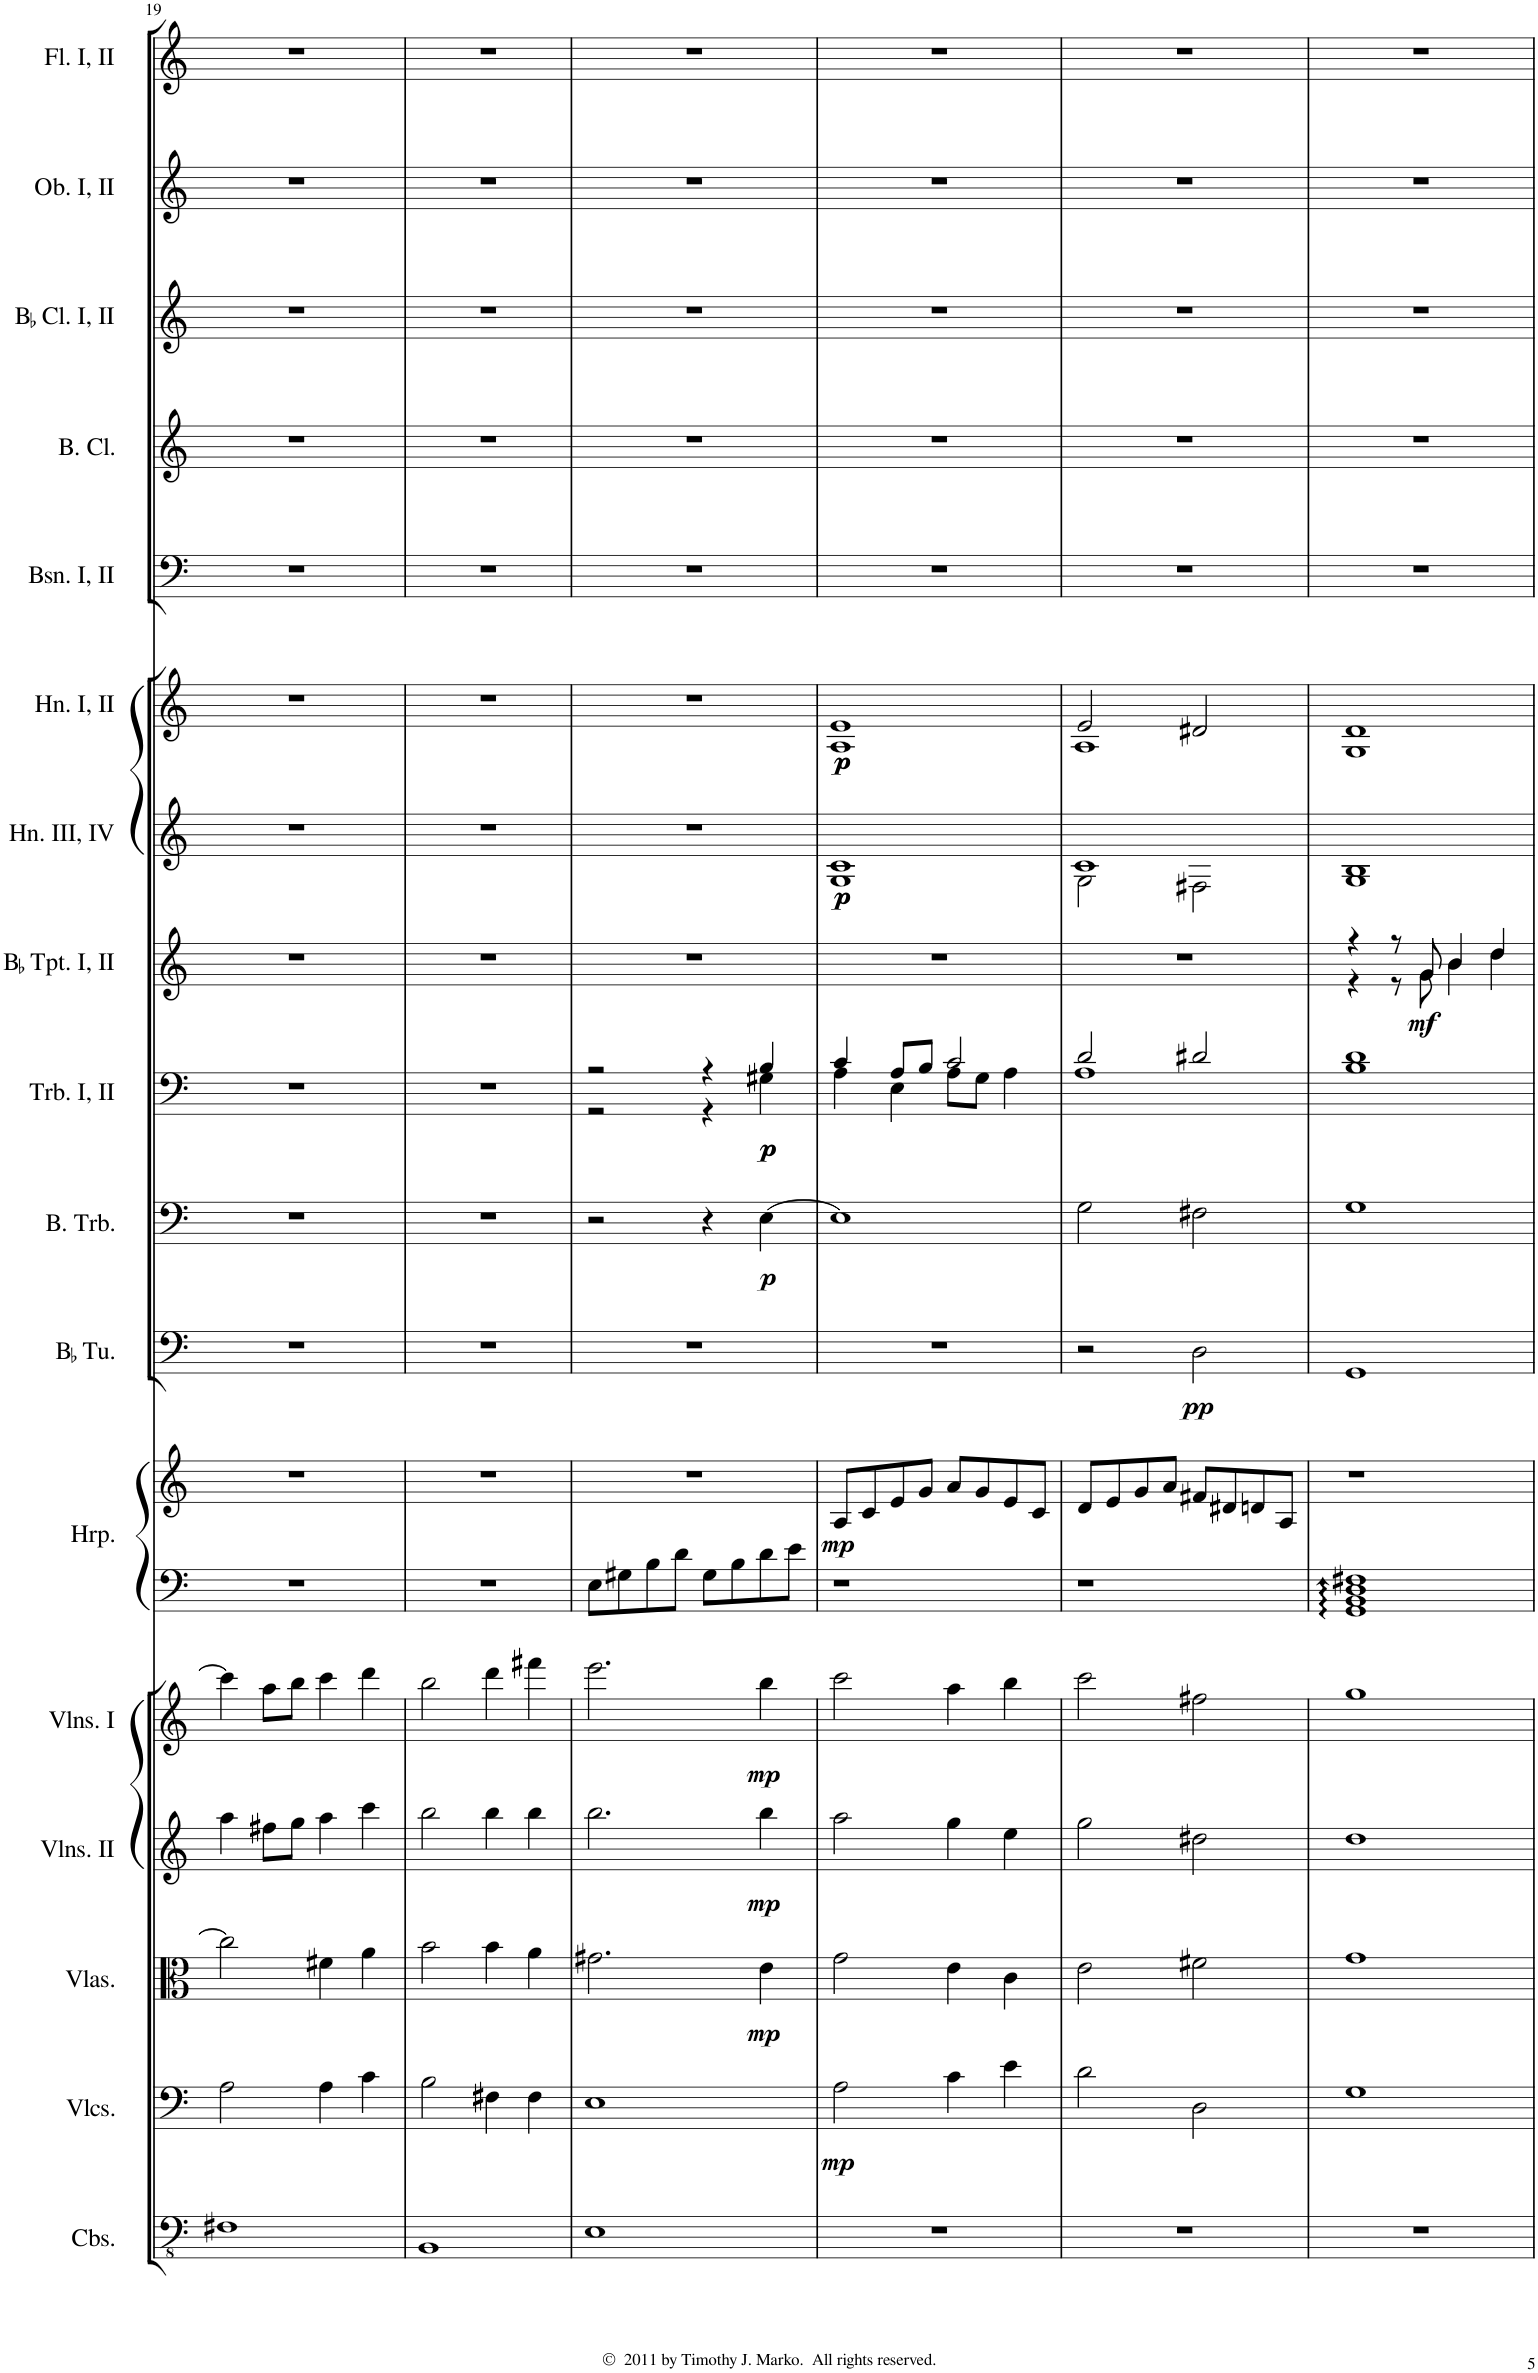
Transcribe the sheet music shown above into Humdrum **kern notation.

**kern	**kern	**dynam	**kern	**dynam	**kern	**dynam	**kern	**dynam	**kern	**kern	**dynam	**kern	**dynam	**kern	**dynam	**kern	**dynam	**kern	**dynam	**kern	**dynam	**kern	**dynam	**kern	**kern	**kern	**kern	**kern
*part17	*part16	*part16	*part15	*part15	*part14	*part14	*part13	*part13	*part12	*part12	*part12	*part11	*part11	*part10	*part10	*part9	*part9	*part8	*part8	*part7	*part7	*part6	*part6	*part5	*part4	*part3	*part2	*part1
*staff18	*staff17	*staff17	*staff16	*staff16	*staff15	*staff15	*staff14	*staff14	*staff13	*staff12	*staff12/13	*staff11	*staff11	*staff10	*staff10	*staff9	*staff9	*staff8	*staff8	*staff7	*staff7	*staff6	*staff6	*staff5	*staff4	*staff3	*staff2	*staff1
*I"Contrabasses	*I"Violoncellos	*	*I"Violas	*	*I"Violins II	*	*I"Violins I	*	*I"Harp	*	*	*I"BaccidentalFlat Tuba	*	*I"Bass Trombone	*	*I"Trombone I &amp; II	*	*I"BaccidentalFlat Trumpet I &amp; II	*	*I"Horn III &amp; IV	*	*I"Horn I &amp; II	*	*I"Bassoon I &amp; II	*I"Bass Clarinet	*I"BaccidentalFlat Clarinet I &amp; II	*I"Oboe I &amp; II	*I"Flute I &amp; II
*I'Cbs.	*I'Vlcs.	*	*I'Vlas.	*	*I'Vlns. II	*	*I'Vlns. I	*	*I'Hrp.	*	*	*I'BaccidentalFlat Tu.	*	*I'B. Trb.	*	*I'Trb. I, II	*	*I'BaccidentalFlat Tpt. I, II	*	*I'Hn. III, IV	*	*I'Hn. I, II	*	*I'Bsn. I, II	*I'B. Cl.	*I'BaccidentalFlat Cl. I, II	*I'Ob. I, II	*I'Fl. I, II
!!LO:PB:g=z
*clefFv4	*clefF4	*	*clefC3	*	*clefG2	*	*clefG2	*	*clefF4	*clefG2	*	*clefF4	*	*clefF4	*	*clefF4	*	*clefG2	*	*clefG2	*	*clefG2	*	*clefF4	*clefG2	*clefG2	*clefG2	*clefG2
*	*	*	*	*	*	*	*	*	*	*	*	*	*	*	*	*	*	*ITrd1c2	*	*ITrd4c7	*	*ITrd4c7	*	*	*ITrd8c14	*ITrd1c2	*	*
*k[]	*k[]	*	*k[]	*	*k[]	*	*k[]	*	*k[]	*k[]	*	*k[]	*	*k[]	*	*k[]	*	*k[]	*	*k[]	*	*k[]	*	*k[]	*k[]	*k[]	*k[]	*k[]
=19	=19	=19	=19	=19	=19	=19	=19	=19	=19	=19	=19	=19	=19	=19	=19	=19	=19	=19	=19	=19	=19	=19	=19	=19	=19	=19	=19	=19
1FF#X	2A\	.	2cc\]	.	4aa\	.	4ccc\]	.	1r	1r	.	1r	.	1r	.	1r	.	1r	.	1r	.	1r	.	1r	1r	1r	1r	1r
.	.	.	.	.	8ff#X\L	.	8aa\L	.	.	.	.	.	.	.	.	.	.	.	.	.	.	.	.	.	.	.	.	.
.	.	.	.	.	8gg\J	.	8bb\J	.	.	.	.	.	.	.	.	.	.	.	.	.	.	.	.	.	.	.	.	.
.	4A\	.	4f#X\	.	4aa\	.	4ccc\	.	.	.	.	.	.	.	.	.	.	.	.	.	.	.	.	.	.	.	.	.
.	4c\	.	4a\	.	4ccc\	.	4ddd\	.	.	.	.	.	.	.	.	.	.	.	.	.	.	.	.	.	.	.	.	.
=20	=20	=20	=20	=20	=20	=20	=20	=20	=20	=20	=20	=20	=20	=20	=20	=20	=20	=20	=20	=20	=20	=20	=20	=20	=20	=20	=20	=20
1BBB	2B\	.	2b\	.	2bb\	.	2bb\	.	1r	1r	.	1r	.	1r	.	1r	.	1r	.	1r	.	1r	.	1r	1r	1r	1r	1r
.	4F#X\	.	4b\	.	4bb\	.	4ddd\	.	.	.	.	.	.	.	.	.	.	.	.	.	.	.	.	.	.	.	.	.
.	4F#\	.	4a\	.	4bb\	.	4fff#X\	.	.	.	.	.	.	.	.	.	.	.	.	.	.	.	.	.	.	.	.	.
=21	=21	=21	=21	=21	=21	=21	=21	=21	=21	=21	=21	=21	=21	=21	=21	=21	=21	=21	=21	=21	=21	=21	=21	=21	=21	=21	=21	=21
*	*	*	*	*	*	*	*	*	*	*	*	*	*	*	*	*^	*	*	*	*	*	*	*	*	*	*	*	*
1EE	1E	.	2.g#X\	.	2.bb\	.	2.eee\	.	8E\L	1r	.	1r	.	2r	.	2r	2r	.	1r	.	1r	.	1r	.	1r	1r	1r	1r	1r
.	.	.	.	.	.	.	.	.	8G#X\	.	.	.	.	.	.	.	.	.	.	.	.	.	.	.	.	.	.	.	.
.	.	.	.	.	.	.	.	.	8B\	.	.	.	.	.	.	.	.	.	.	.	.	.	.	.	.	.	.	.	.
.	.	.	.	.	.	.	.	.	8d\J	.	.	.	.	.	.	.	.	.	.	.	.	.	.	.	.	.	.	.	.
.	.	.	.	.	.	.	.	.	8G#\L	.	.	.	.	4r	.	4r	4r	.	.	.	.	.	.	.	.	.	.	.	.
.	.	.	.	.	.	.	.	.	8B\	.	.	.	.	.	.	.	.	.	.	.	.	.	.	.	.	.	.	.	.
!	!	!	!	!LO:DY:b	!	!LO:DY:b	!	!LO:DY:b	!	!	!	!	!	!	!LO:DY:b	!	!	!LO:DY:b	!	!	!	!	!	!	!	!	!	!	!
!	!	!	!	!	!	!	!	!	!	!	!	!	!	!	!	!	!	!LO:DY:n=1:b	!	!	!	!	!	!	!	!	!	!	!
.	.	.	4e\	mp	4bb\	mp	4bb\	mp	8d\	.	.	.	.	[4E\	p	4B/	4G#X\	p p	.	.	.	.	.	.	.	.	.	.	.
.	.	.	.	.	.	.	.	.	8e\J	.	.	.	.	.	.	.	.	.	.	.	.	.	.	.	.	.	.	.	.
=22	=22	=22	=22	=22	=22	=22	=22	=22	=22	=22	=22	=22	=22	=22	=22	=22	=22	=22	=22	=22	=22	=22	=22	=22	=22	=22	=22	=22	=22
*	*	*	*	*	*	*	*	*	*	*	*	*	*	*	*	*	*	*	*	*	*^	*	*^	*	*	*	*	*	*
!	!	!LO:DY:b	!	!	!	!	!	!	!	!	!LO:DY:b	!	!	!	!	!	!	!	!	!	!	!	!LO:DY:b	!	!	!	!	!	!	!	!
!	!	!	!	!	!	!	!	!	!	!	!	!	!	!	!	!	!	!	!	!	!	!	!LO:DY:n=1:b	!	!	!LO:DY:b	!	!	!	!	!
!	!	!	!	!	!	!	!	!	!	!	!	!	!	!	!	!	!	!	!	!	!	!	!	!	!	!LO:DY:n=1:b	!	!	!	!	!
1r	2A\	mp	2g\	.	2aa\	.	2ccc\	.	1r	8A/L	mp	1r	.	1E]	.	4c/	4A\	.	1r	.	1c	1G	p p	1e	1A	p p	1r	1r	1r	1r	1r
.	.	.	.	.	.	.	.	.	.	8c/	.	.	.	.	.	.	.	.	.	.	.	.	.	.	.	.	.	.	.	.	.
.	.	.	.	.	.	.	.	.	.	8e/	.	.	.	.	.	8A/L	4E\	.	.	.	.	.	.	.	.	.	.	.	.	.	.
.	.	.	.	.	.	.	.	.	.	8g/J	.	.	.	.	.	8B/J	.	.	.	.	.	.	.	.	.	.	.	.	.	.	.
.	4c\	.	4e\	.	4gg\	.	4aa\	.	.	8a/L	.	.	.	.	.	2c/	8A\L	.	.	.	.	.	.	.	.	.	.	.	.	.	.
.	.	.	.	.	.	.	.	.	.	8g/	.	.	.	.	.	.	8G\J	.	.	.	.	.	.	.	.	.	.	.	.	.	.
.	4e\	.	4c\	.	4ee\	.	4bb\	.	.	8e/	.	.	.	.	.	.	4A\	.	.	.	.	.	.	.	.	.	.	.	.	.	.
.	.	.	.	.	.	.	.	.	.	8c/J	.	.	.	.	.	.	.	.	.	.	.	.	.	.	.	.	.	.	.	.	.
=23	=23	=23	=23	=23	=23	=23	=23	=23	=23	=23	=23	=23	=23	=23	=23	=23	=23	=23	=23	=23	=23	=23	=23	=23	=23	=23	=23	=23	=23	=23	=23
1r	2d\	.	2e\	.	2gg\	.	2ccc\	.	1r	8d/L	.	2r	.	2G\	.	2d/	1A	.	1r	.	1c	2G\	.	2e/	1A	.	1r	1r	1r	1r	1r
.	.	.	.	.	.	.	.	.	.	8e/	.	.	.	.	.	.	.	.	.	.	.	.	.	.	.	.	.	.	.	.	.
.	.	.	.	.	.	.	.	.	.	8g/	.	.	.	.	.	.	.	.	.	.	.	.	.	.	.	.	.	.	.	.	.
.	.	.	.	.	.	.	.	.	.	8a/J	.	.	.	.	.	.	.	.	.	.	.	.	.	.	.	.	.	.	.	.	.
!	!	!	!	!	!	!	!	!	!	!	!	!	!LO:DY:b	!	!	!	!	!	!	!	!	!	!	!	!	!	!	!	!	!	!
.	2D\	.	2f#X\	.	2dd#X\	.	2ff#X\	.	.	8f#X/L	.	2D\	pp	2F#X\	.	2d#X/	.	.	.	.	.	2F#X\	.	2d#X/	.	.	.	.	.	.	.
.	.	.	.	.	.	.	.	.	.	8d#X/	.	.	.	.	.	.	.	.	.	.	.	.	.	.	.	.	.	.	.	.	.
.	.	.	.	.	.	.	.	.	.	8dn/	.	.	.	.	.	.	.	.	.	.	.	.	.	.	.	.	.	.	.	.	.
.	.	.	.	.	.	.	.	.	.	8A/J	.	.	.	.	.	.	.	.	.	.	.	.	.	.	.	.	.	.	.	.	.
=24	=24	=24	=24	=24	=24	=24	=24	=24	=24	=24	=24	=24	=24	=24	=24	=24	=24	=24	=24	=24	=24	=24	=24	=24	=24	=24	=24	=24	=24	=24	=24
*	*	*	*	*	*	*	*	*	*	*	*	*	*	*	*	*	*	*	*^	*	*	*	*	*	*	*	*	*	*	*	*
1r	1G	.	1g	.	1dd	.	1gg	.	1GG 1BB 1D 1F#X	1r	.	1GG	.	1G	.	1d	1B	.	4r	4r	.	1B	1G	.	1d	1G	.	1r	1r	1r	1r	1r
.	.	.	.	.	.	.	.	.	.	.	.	.	.	.	.	.	.	.	8r	8r	.	.	.	.	.	.	.	.	.	.	.	.
!	!	!	!	!	!	!	!	!	!	!	!	!	!	!	!	!	!	!	!	!	!LO:DY:b	!	!	!	!	!	!	!	!	!	!	!
.	.	.	.	.	.	.	.	.	.	.	.	.	.	.	.	.	.	.	8g/	8g\	mf	.	.	.	.	.	.	.	.	.	.	.
.	.	.	.	.	.	.	.	.	.	.	.	.	.	.	.	.	.	.	4b/	4b\	.	.	.	.	.	.	.	.	.	.	.	.
.	.	.	.	.	.	.	.	.	.	.	.	.	.	.	.	.	.	.	4dd/	4dd\	.	.	.	.	.	.	.	.	.	.	.	.
*	*	*	*	*	*	*	*	*	*	*	*	*	*	*	*	*v	*v	*	*	*	*	*v	*v	*	*v	*v	*	*	*	*	*	*
*	*	*	*	*	*	*	*	*	*	*	*	*	*	*	*	*	*	*v	*v	*	*	*	*	*	*	*	*	*	*
=	=	=	=	=	=	=	=	=	=	=	=	=	=	=	=	=	=	=	=	=	=	=	=	=	=	=	=	=
*-	*-	*-	*-	*-	*-	*-	*-	*-	*-	*-	*-	*-	*-	*-	*-	*-	*-	*-	*-	*-	*-	*-	*-	*-	*-	*-	*-	*-
